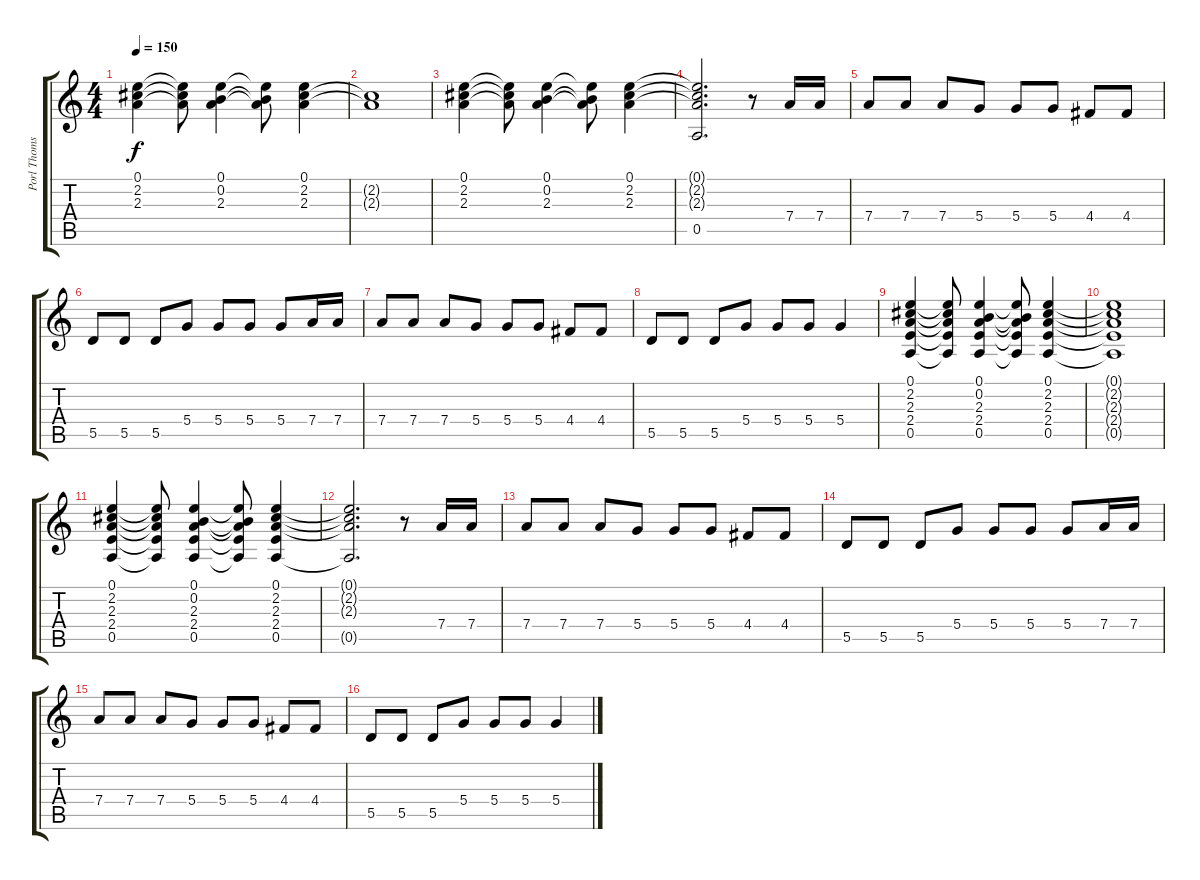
\track ("Porl Thomspon" "Porl Thoms") {instrument overdrivenguitar}
\staff {score tabs}
\tuning (E4 B3 G3 D3 A2 E2) {hide}
\ts (4 4)
\tempo 150
\clef g2
\ks c
(0.1 2.2 2.3).4{dy f} (0.1{t} 2.2{t} 2.3{t}).8 (0.1 0.2 2.3).4 (0.1{t} 0.2{t} 2.3{t}).8 (0.1 2.2 2.3).4 |
(2.2{t} 2.3{t}).1 |
(0.1 2.2 2.3).4 (0.1{t} 2.2{t} 2.3{t}).8 (0.1 0.2 2.3).4 (0.1{t} 0.2{t} 2.3{t}).8 (0.1 2.2 2.3).4 |
(0.1{t} 2.2{t} 2.3{t} 0.5).2{d} r.8 7.4.16 7.4.16 |
7.4.8 7.4.8 7.4.8 5.4.8 5.4.8 5.4.8 4.4.8 4.4.8 |
5.5.8 5.5.8 5.5.8 5.4.8 5.4.8 5.4.8 5.4.8 7.4.16 7.4.16 |
7.4.8 7.4.8 7.4.8 5.4.8 5.4.8 5.4.8 4.4.8 4.4.8 |
5.5.8 5.5.8 5.5.8 5.4.8 5.4.8 5.4.8 5.4.4 |
(0.1 2.2 2.3 2.4 0.5).4 (0.1{t} 2.2{t} 2.3{t} 2.4{t} 0.5{t}).8 (0.1 0.2 2.3 2.4 0.5).4 (0.1{t} 0.2{t} 2.3{t} 2.4{t} 0.5{t}).8 (0.1 2.2 2.3 2.4 0.5).4 |
(0.1{t} 2.2{t} 2.3{t} 2.4{t} 0.5{t}).1 |
(0.1 2.2 2.3 2.4 0.5).4 (0.1{t} 2.2{t} 2.3{t} 2.4{t} 0.5{t}).8 (0.1 0.2 2.3 2.4 0.5).4 (0.1{t} 0.2{t} 2.3{t} 2.4{t} 0.5{t}).8 (0.1 2.2 2.3 2.4 0.5).4 |
(0.1{t} 2.2{t} 2.3{t} 0.5{t}).2{d} r.8 7.4.16 7.4.16 |
7.4.8 7.4.8 7.4.8 5.4.8 5.4.8 5.4.8 4.4.8 4.4.8 |
5.5.8 5.5.8 5.5.8 5.4.8 5.4.8 5.4.8 5.4.8 7.4.16 7.4.16 |
7.4.8 7.4.8 7.4.8 5.4.8 5.4.8 5.4.8 4.4.8 4.4.8 |
5.5.8 5.5.8 5.5.8 5.4.8 5.4.8 5.4.8 5.4.4
